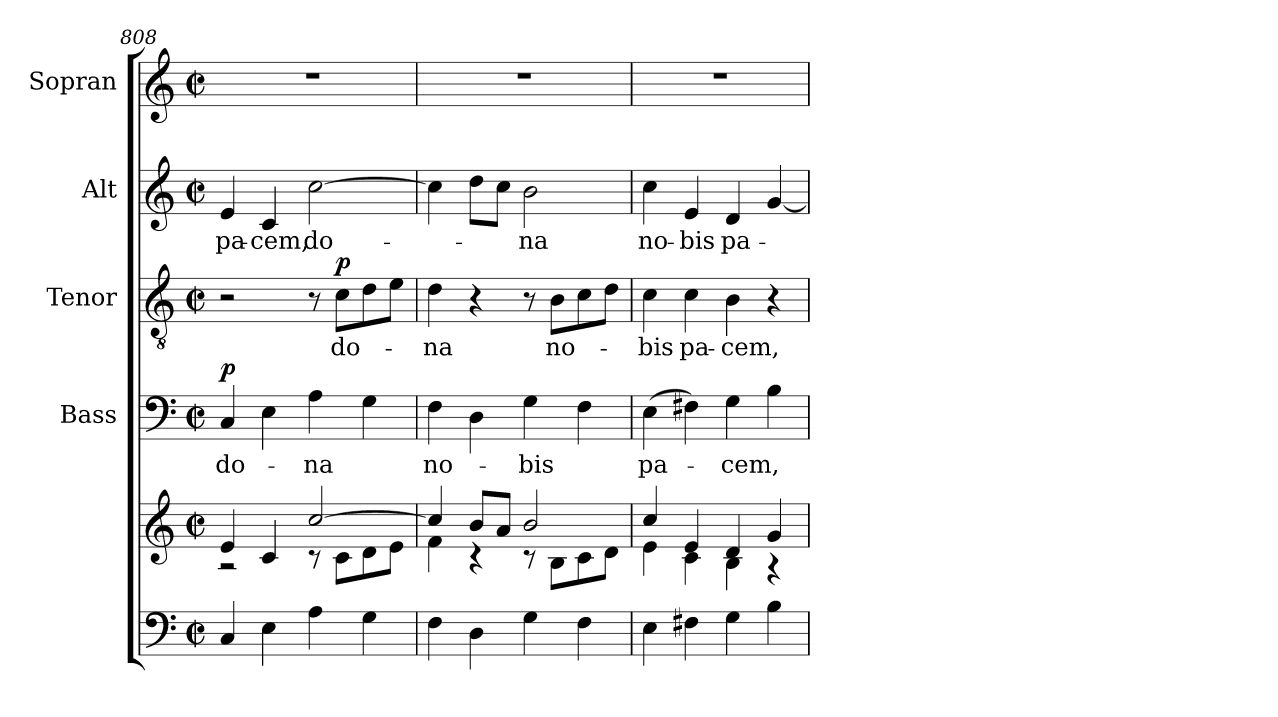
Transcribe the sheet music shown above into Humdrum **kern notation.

**kern	**kern	**kern	**text	**dynam	**kern	**text	**dynam	**kern	**text	**kern
*part5	*part5	*part4	*part4	*part4	*part3	*part3	*part3	*part2	*part2	*part1
*staff6	*staff5	*staff4	*staff4	*staff4	*staff3	*staff3	*staff3	*staff2	*staff2	*staff1
*	*	*I"Bass	*	*	*I"Tenor	*	*	*I"Alt	*	*I"Sopran
*	*	*I'B.	*	*	*I'T.	*	*	*I'A.	*	*I'S.
*clefF4	*clefG2	*clefF4	*	*	*clefGv2	*	*	*clefG2	*	*clefG2
*k[]	*k[]	*k[]	*	*	*k[]	*	*	*k[]	*	*k[]
*C:	*C:	*C:	*	*	*C:	*	*	*C:	*	*C:
*M2/2	*M2/2	*M2/2	*	*	*M2/2	*	*	*M2/2	*	*M2/2
*met(c|)	*met(c|)	*met(c|)	*	*	*met(c|)	*	*	*met(c|)	*	*met(c|)
=808	=808	=808	=808	=808	=808	=808	=808	=808	=808	=808
*	*^	*	*	*	*	*	*	*	*	*
!	!	!	!	!LO:LY:b	!LO:DY:a	!	!	!	!	!LO:LY:b	!
4C/	4e/	2rB	4C/	do-	p	2r	.	.	4e/	pa-	1r
!	!	!	!	!	!	!	!	!	!	!LO:LY:b	!
4E\	4c/	.	4E\	.	.	.	.	.	4c/	-cem,	.
!	!	!	!	!LO:LY:b	!	!	!	!	!	!LO:LY:b	!
4A\	[>2cc/	8rc	4A\	-na	.	8r	.	.	[2cc\	do-	.
!	!	!	!	!	!	!	!LO:LY:b	!LO:DY:a	!	!	!
.	.	8c\L	.	.	.	8c\L	do-	p	.	.	.
4G\	.	8d\	4G\	.	.	8d\	.	.	.	.	.
.	.	8e\J	.	.	.	8e\J	.	.	.	.	.
!!LO:PB:g=z
=809	=809	=809	=809	=809	=809	=809	=809	=809	=809	=809	=809
!	!	!	!	!LO:LY:b	!	!	!LO:LY:b	!	!	!	!
4F\	4cc/]	4f\	4F\	no-	.	4d\	-na	.	4cc\]	.	1r
4D\	8b/L	4rc	4D\	.	.	4r	.	.	8dd\L	.	.
.	8a/J	.	.	.	.	.	.	.	8cc\J	.	.
!	!	!	!	!LO:LY:b	!	!	!	!	!	!LO:LY:b	!
4G\	2b/	8rc	4G\	-bis	.	8r	.	.	2b\	-na	.
!	!	!	!	!	!	!	!LO:LY:b	!	!	!	!
.	.	8B\L	.	.	.	8B\L	no-	.	.	.	.
4F\	.	8c\	4F\	.	.	8c\	.	.	.	.	.
.	.	8d\J	.	.	.	8d\J	.	.	.	.	.
=810	=810	=810	=810	=810	=810	=810	=810	=810	=810	=810	=810
!	!	!	!	!LO:LY:b	!	!	!LO:LY:b	!	!	!LO:LY:b	!
4E\	4cc/	4e\	(>4E\	pa-	.	4c\	-bis	.	4cc\	no-	1r
!	!	!	!	!	!	!	!LO:LY:b	!	!	!LO:LY:b	!
4F#X\	4e/	4c\	4F#X\)	.	.	4c\	pa-	.	4e/	-bis	.
!	!	!	!	!LO:LY:b	!	!	!LO:LY:b	!	!	!LO:LY:b	!
4G\	4d/	4B\	4G\	-cem,	.	4B\	-cem,	.	4d/	pa-	.
4B\	4g/	4rA	4B\	.	.	4r	.	.	[4g/	.	.
*	*v	*v	*	*	*	*	*	*	*	*	*
=	=	=	=	=	=	=	=	=	=	=
*-	*-	*-	*-	*-	*-	*-	*-	*-	*-	*-
